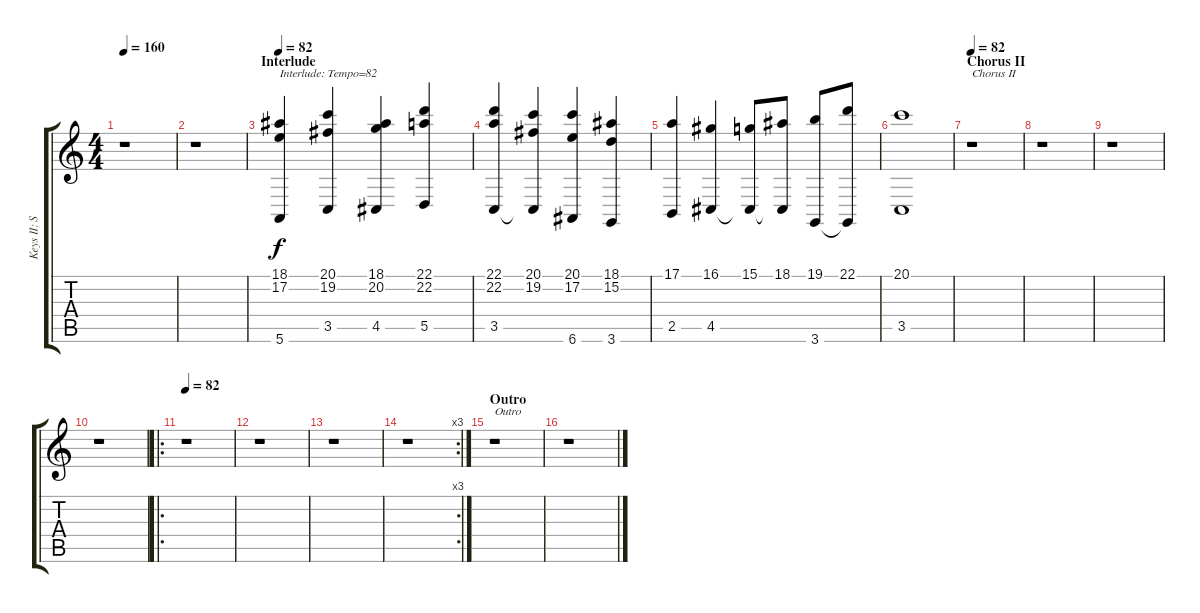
\track ("Keys II: Strings [Insahn]" "Keys II: S") {instrument stringensemble1}
\staff {score tabs}
\tuning (E4 B3 G3 D3 A2 E2) {hide}
\ts (4 4)
\tempo 160
\clef g2
\ks c
r.1{dy f} |
r.1 |
\section ("" "Interlude")
\tempo 82
(18.1 17.2 5.6).4{txt "Interlude: Tempo=82"} (20.1 19.2 3.5).4 (18.1 20.2 4.5).4 (22.1 22.2 5.5).4 |
(22.1 22.2 3.5).4 (20.1 19.2 3.5{t}).4 (20.1 17.2 6.6).4 (18.1 15.2 3.6).4 |
(17.1 2.5).4 (16.1 4.5).4 (15.1 4.5{t}).8 (18.1 4.5{t}).8 (19.1 3.6).8 (22.1 3.6{t}).8 |
(20.1 3.5).1 |
\section ("" "Chorus II")
\tempo 82
r.1{txt "Chorus II"} |
r.1 |
r.1 |
r.1 |
\ro
\tempo 82
r.1 |
r.1 |
r.1 |
\rc 3
r.1 |
\section ("" "Outro")
r.1{txt "Outro"} |
r.1
